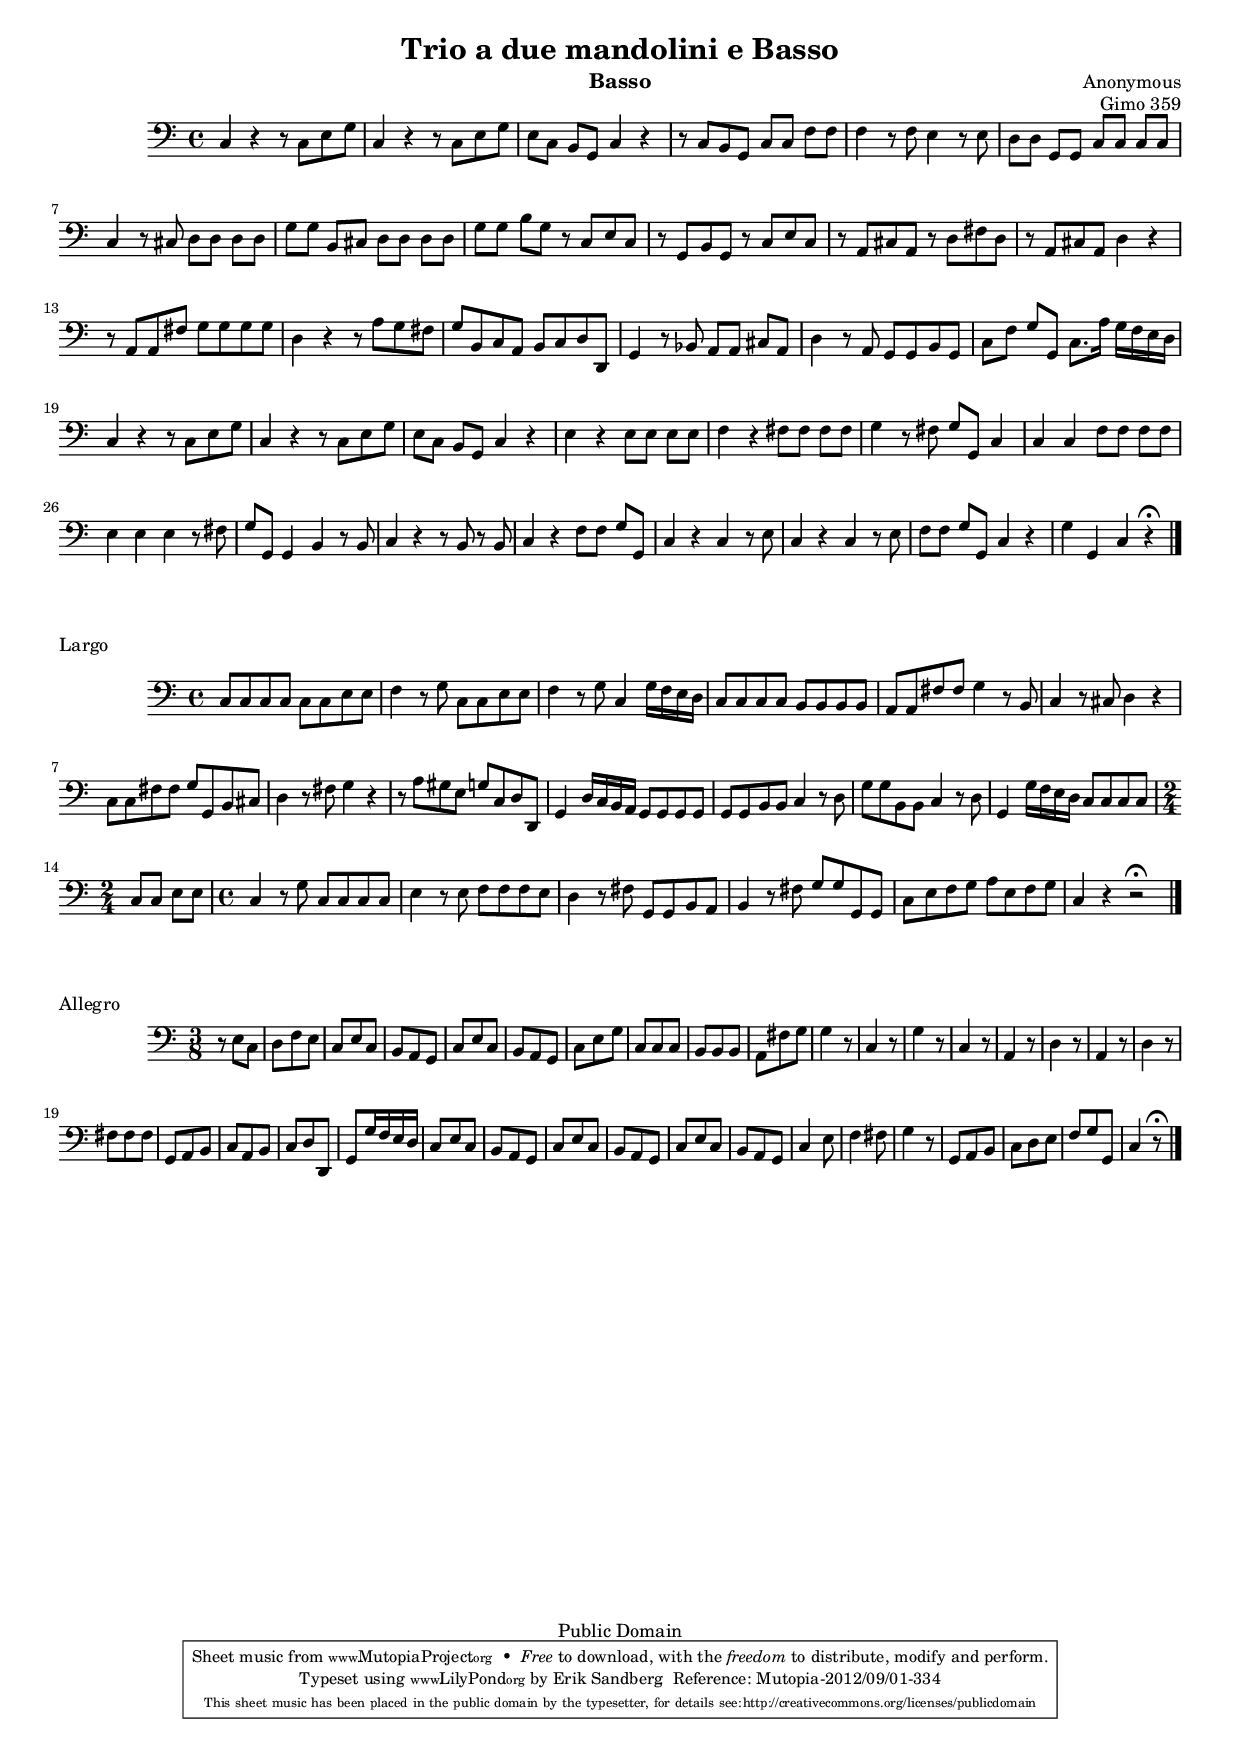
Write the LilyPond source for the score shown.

\version "2.16.0"

Instrument = "Basso"
\version "2.16.0"

\header {
  title = "Trio a due mandolini e Basso"
  composer = "Anonymous"
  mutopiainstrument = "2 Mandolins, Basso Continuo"
  date = "c.1760"
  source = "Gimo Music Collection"
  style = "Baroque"
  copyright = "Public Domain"
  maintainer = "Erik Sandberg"
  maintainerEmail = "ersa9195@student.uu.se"
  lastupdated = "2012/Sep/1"
  instrument = \Instrument

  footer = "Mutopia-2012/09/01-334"
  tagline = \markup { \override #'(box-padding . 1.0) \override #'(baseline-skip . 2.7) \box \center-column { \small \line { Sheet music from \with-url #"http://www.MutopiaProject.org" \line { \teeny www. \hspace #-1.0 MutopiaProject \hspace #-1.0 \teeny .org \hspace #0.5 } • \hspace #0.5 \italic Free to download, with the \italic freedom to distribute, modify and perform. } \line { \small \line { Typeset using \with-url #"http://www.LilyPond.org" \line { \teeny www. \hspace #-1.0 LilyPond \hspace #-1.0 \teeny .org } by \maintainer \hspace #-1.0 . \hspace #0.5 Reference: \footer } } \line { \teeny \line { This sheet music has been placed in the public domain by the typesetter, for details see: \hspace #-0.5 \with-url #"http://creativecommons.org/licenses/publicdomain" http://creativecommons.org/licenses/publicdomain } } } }
}


\version "2.16.0"

IBasso =  \relative c {
  \clef "bass"
  \key c\major
  \time 4/4
  
  %1 page 2
  c4 r r8 c e g | c,4 r r8 c e g |  e[ c]  b[ g] c4 r | r8 c b g  c[ c]  f[ f] |
  f4 r8 f e4 r8 e |  d[ d]  g,[ g]  c[ c]  c[ c] | c4 r8 cis  d[ d]  d[ d] |
  %8 page 3
   g[ g]  b,[ cis]  d[ d]  d[ d] |  g[ g]  b[ g] r c, e c | r g b g r c e c |
  r a cis a r d fis d | r a cis a d4 r | r8 a a fis' g g g g |
  %14 page 4
  d4 r r8 a' g fis | g b, c a b c d d, | g4 r8 bes  a[ a]  cis[ a] |
  d4 r8 a8 g g b g |  c[ f]  g[ g,] c8. a'16 g f e d | c4 r r8 c e g |
  c,4 r r8 c e g |
  %21 page 5
   e[ c]  b[ g] c4 r | e r  e8[ e]  e[ e] | f4 r  fis8[ fis]  fis[ fis] |
  g4 r8 fis g g, c4 | c c  f8[ f]  f[ f] | 
  %26 page 6
  e4 e e r8 fis | g g, g4 b r8 b | c4 r r8 b r b | c4 r  f8[ f]  g[ g,] |
  c4 r c r8 e | c4 r c r8 e |  f[ f]  g[ g,] c4 r |
  %33 page 7
  g'4 g, c r^\fermata \bar "|."
}

\version "2.16.0"

IIBasso =  \relative c {
  \clef "bass"
  \key c\major
  \time 4/4
  % end beams on quarters by default

  %1 page 7
  c8 c c c c c e e | f4 r8 g c, c e e | f4 r8 g c,4 g'16 f e d |
  c8 c c c b b b b | a a fis' fis g4 r8 b, |
  %6 page 8
  c4 r8 cis d4 r | c8 c fis fis g g, b cis | d4 r8 fis g4 r |
  r8  a[ gis e] g c, d d, | g4 d'16 c b a g8 g g g |
  %11 page 9
  g g b b c4 r8 d | g g b, b c4 r8 d | g,4 g'16 f e d  c8[ c c c] |
  \time 2/4 c c e e \time 4/4 | c4 r8 g' c, c c c | e4 r8 e f f f e |
  d4 r8 fis g, g b a |
  %18 page 10
  b4 r8 fis' g g g, g | c e f g  a[ e f g] | c,4 r r2^\fermata \bar "|."
}

\version "2.16.0"

IIIBasso =  \relative c {
  \clef "bass"
  \key c\major
  \time 3/8

  %1 page 10
  r8 e c | d f e | c e c | b a g | c e c |
  %6 page 11
  b a g | c e g | c, c c | b b b | a fis' g | g4 r8 | c,4 r8 | g'4 r8 |
  c,4 r8 | a4 r8 | d4 r8 | a4 r8 | d4 r8 | fis8 fis fis |
  %20 page 12
  g, a b | c a b | c d d, | g g'16 f e d | c8 e c | b a g | c e c | b a g |
  c e c | b a g | c4 e8 | f4 fis8 | g4 r8 | g, a b | c d e |
  %35 page 13
  f g g, | c4 r8^\fermata \bar "|."
}


#(set-global-staff-size 16)

\score {
  \context Staff = Basso \IBasso

  \header {piece = "" opus = "Gimo 359"}
  \layout {}
}

\score {
  \context Staff = Basso \IIBasso

  \header {piece = "Largo"}
  \layout {}
}

\score {
  \context Staff = Basso \IIIBasso

  \header {piece = "Allegro"}
  \layout {}
}

